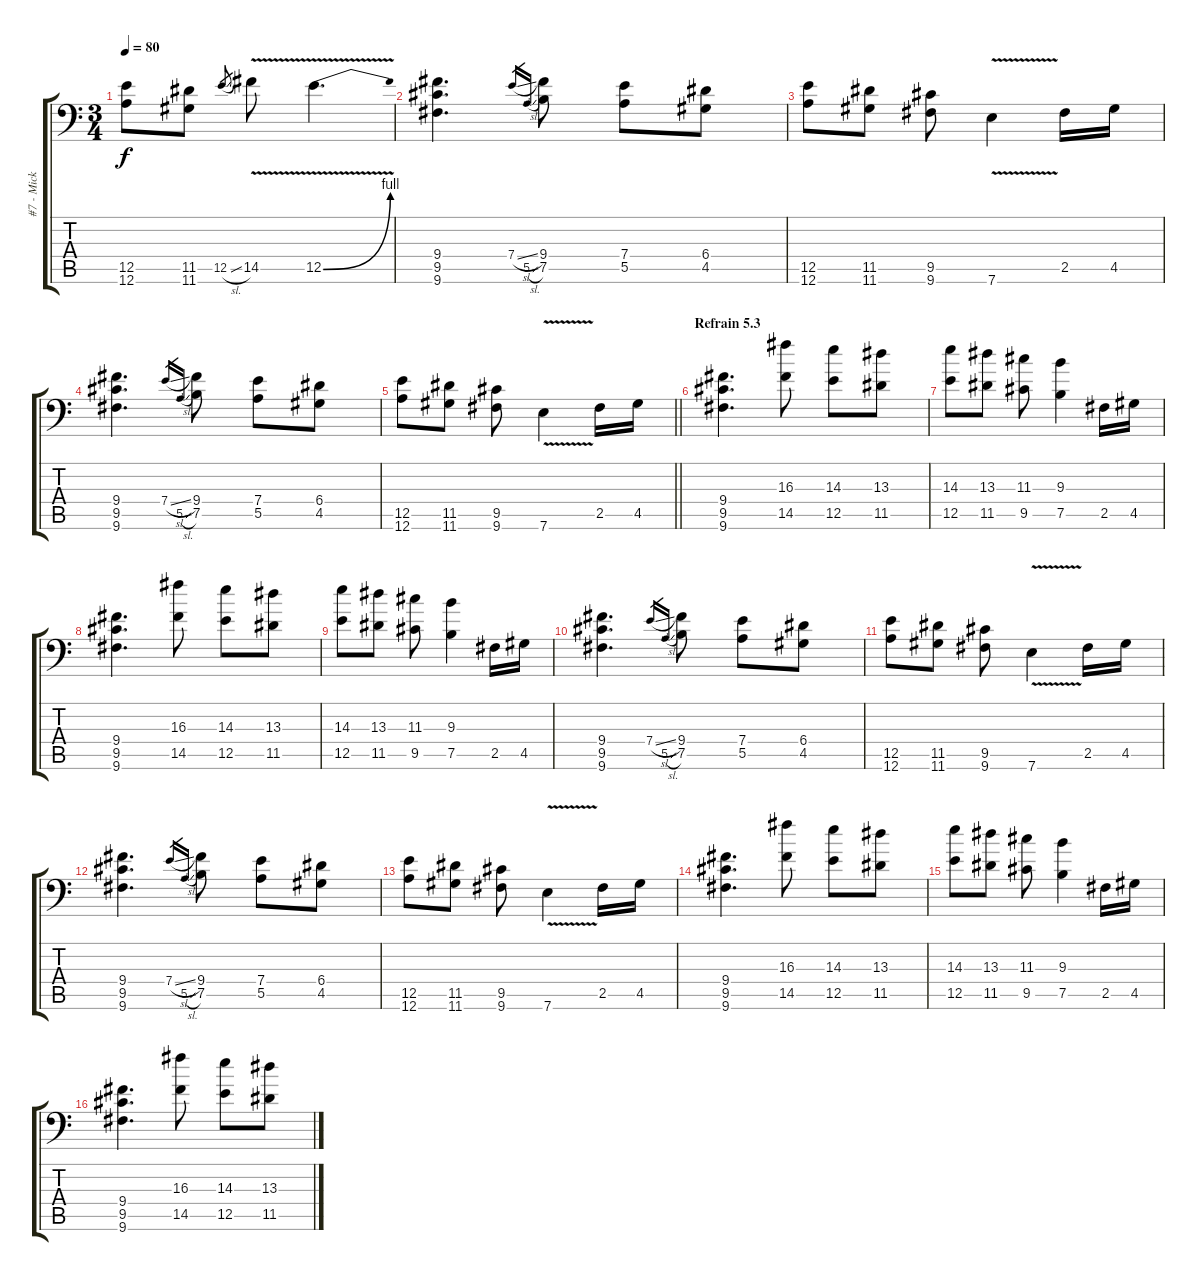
\track ("#7 - Mick Thompson" "#7 - Mick ") {instrument distortionguitar}
\staff {score tabs}
\tuning (B3 Gb3 D3 A2 E2 A1) {hide}
\ts (3 4)
\tempo 80
\clef f4
\ks c
(12.5 12.6).8{dy f} (11.5 11.6).8 12.5{sl}.8{gr} 14.5{v}.8 12.5{be (bend 0 0 60 4) v}.4{d} |
(9.4 9.5 9.6).4{d} 7.4{sl}.16{gr} 5.5{sl}.16{gr} (9.4 7.5).8 (7.4 5.5).8 (6.4 4.5).8 |
(12.5 12.6).8 (11.5 11.6).8 (9.5 9.6).8 7.6{v}.4 2.5.16 4.5.16 |
(9.4 9.5 9.6).4{d} 7.4{sl}.16{gr} 5.5{sl}.16{gr} (9.4 7.5).8 (7.4 5.5).8 (6.4 4.5).8 |
\barLineRight lightlight
(12.5 12.6).8 (11.5 11.6).8 (9.5 9.6).8 7.6{v}.4 2.5.16 4.5.16 |
\section ("" "Refrain 5.3")
(9.4 9.5 9.6).4{d} (16.3 14.5).8 (14.3 12.5).8 (13.3 11.5).8 |
(14.3 12.5).8 (13.3 11.5).8 (11.3 9.5).8 (9.3 7.5).4 2.5.16 4.5.16 |
(9.4 9.5 9.6).4{d} (16.3 14.5).8 (14.3 12.5).8 (13.3 11.5).8 |
(14.3 12.5).8 (13.3 11.5).8 (11.3 9.5).8 (9.3 7.5).4 2.5.16 4.5.16 |
(9.4 9.5 9.6).4{d} 7.4{sl}.16{gr} 5.5{sl}.16{gr} (9.4 7.5).8 (7.4 5.5).8 (6.4 4.5).8 |
(12.5 12.6).8 (11.5 11.6).8 (9.5 9.6).8 7.6{v}.4 2.5.16 4.5.16 |
(9.4 9.5 9.6).4{d} 7.4{sl}.16{gr} 5.5{sl}.16{gr} (9.4 7.5).8 (7.4 5.5).8 (6.4 4.5).8 |
(12.5 12.6).8 (11.5 11.6).8 (9.5 9.6).8 7.6{v}.4 2.5.16 4.5.16 |
(9.4 9.5 9.6).4{d} (16.3 14.5).8 (14.3 12.5).8 (13.3 11.5).8 |
(14.3 12.5).8 (13.3 11.5).8 (11.3 9.5).8 (9.3 7.5).4 2.5.16 4.5.16 |
(9.4 9.5 9.6).4{d} (16.3 14.5).8 (14.3 12.5).8 (13.3 11.5).8
